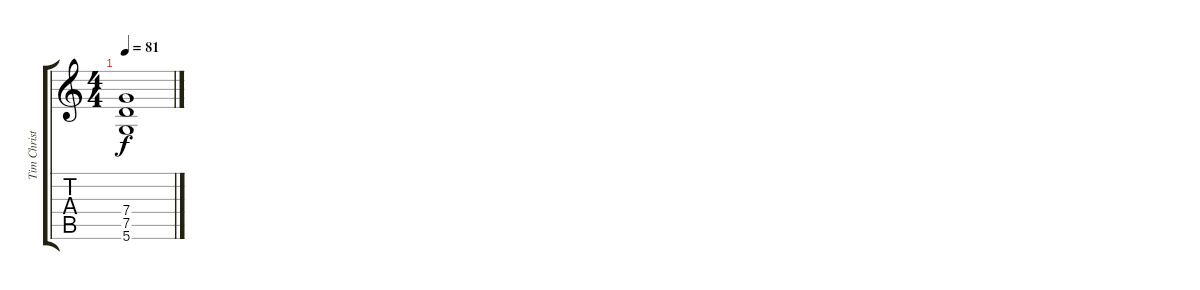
\track ("Tim Christensen (Guitar 2)" "Tim Christ") {instrument distortionguitar}
\staff {score tabs}
\tuning (D4 A3 F3 C3 G2 D2) {hide}
\ts (4 4)
\tempo 81
\clef g2
\ks c
(7.4 7.5 5.6).1{dy f}
